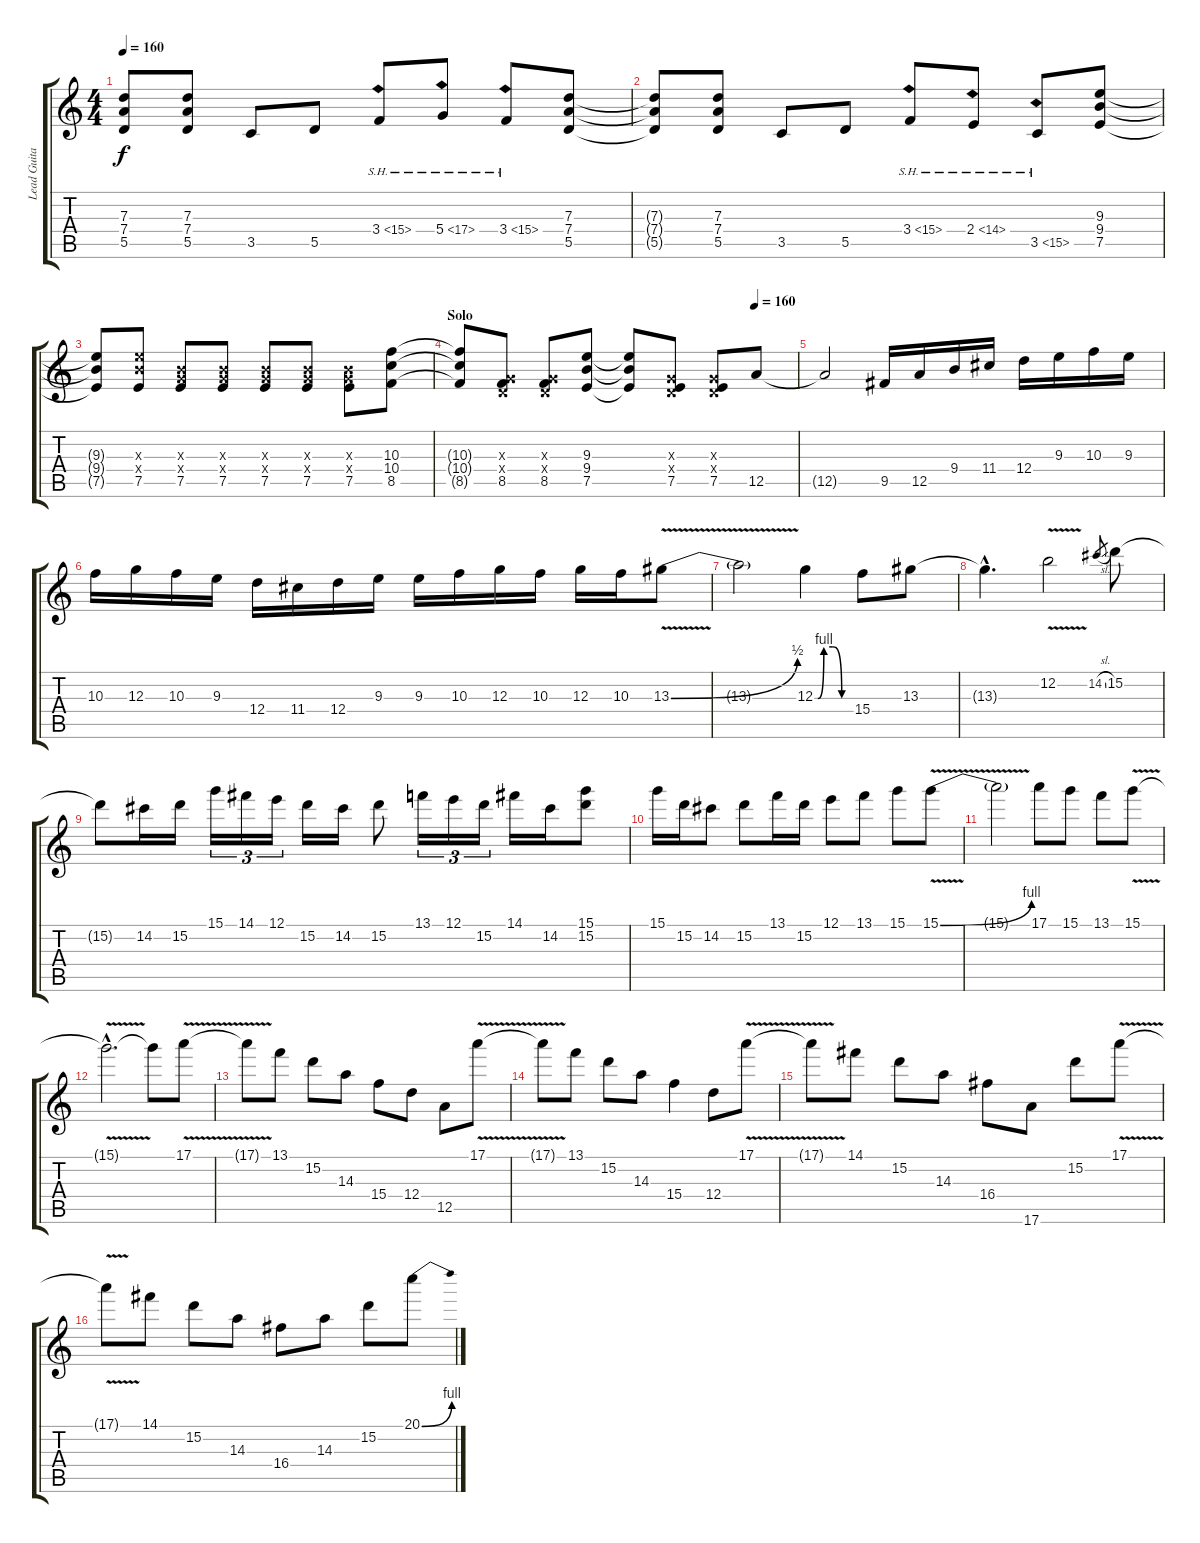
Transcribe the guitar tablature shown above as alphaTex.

\track ("Lead Guitar" "Lead Guita") {instrument distortionguitar}
\staff {score tabs}
\tuning (E4 B3 G3 D3 A2 E2) {hide}
\ts (4 4)
\tempo 160
\clef g2
\ks c
(7.3{t} 7.4{t} 5.5{t}).8{dy f} (7.3 7.4 5.5).8 3.5.8 5.5.8 3.4{sh 12}.8 5.4{sh 12}.8 3.4{sh 12}.8 (7.3 7.4 5.5).8 |
(7.3{t} 7.4{t} 5.5{t}).8 (7.3 7.4 5.5).8 3.5.8 5.5.8 3.4{sh 12}.8 2.4{sh 12}.8 3.5{sh 12}.8 (9.3 9.4 7.5).8 |
(9.3{t} 9.4{t} 7.5{t}).8 (9.3{x} 9.4{x} 7.5).8 (0.3{x} 9.4{x} 7.5).8 (0.3{x} 9.4{x} 7.5).8 (0.3{x} 9.4{x} 7.5).8 (0.3{x} 9.4{x} 7.5).8 (0.3{x} 9.4{x} 7.5).8 (10.3 10.4 8.5).8 |
\section ("" "Solo")
\tempo (160 0.875)
(10.3{t} 10.4{t} 8.5{t}).8 (0.3{x} 0.4{x} 8.5).8 (0.3{x} 0.4{x} 8.5).8 (9.3 9.4 7.5).8 (9.3{t} 9.4{t} 7.5{t}).8 (0.3{x} 0.4{x} 7.5).8 (0.3{x} 0.4{x} 7.5).8 12.5.8{volume 16} |
12.5{t}.2 9.5.16 12.5.16 9.4.16 11.4.16 12.4.16 9.3.16 10.3.16 9.3.16 |
10.3.16 12.3.16 10.3.16 9.3.16 12.4.16 11.4.16 12.4.16 9.3.16 9.3.16 10.3.16 12.3.16 10.3.16 12.3.16 10.3.16 13.3{be (bend 0 0 60 2) v}.8 |
13.3{t}.2 12.3{be (custom 0 0 5 0 15 4 30 4 45 0 60 0)}.4 15.4.8 13.3.8 |
13.3{hac t}.4{d} 12.2{v}.2 14.2{sl}.8{gr} 15.2.8 |
15.2{t}.8 14.2.16 15.2.16 15.1.16{tu (3 2)} 14.1.16{tu (3 2)} 12.1.16{tu (3 2)} 15.2.16 14.2.16 15.2.8 13.1.16{tu (3 2)} 12.1.16{tu (3 2)} 15.2.16{tu (3 2)} 14.1.16 14.2.16 (15.1 15.2).8 |
15.1.16 15.2.16 14.2.8 15.2.8 13.1.16 15.2.16 12.1.8 13.1.8 15.1.8 15.1{be (bend 0 0 60 4) v}.8 |
15.1{t}.2 17.1.8 15.1.8 13.1.8 15.1{v}.8 |
15.1{hac t}.2{d} 15.1{t}.8 17.1{v}.8 |
17.1{t}.8 13.1.8 15.2.8 14.3.8 15.4.8 12.4.8 12.5.8 17.1{v}.8 |
17.1{t}.8 13.1.8 15.2.8 14.3.8 15.4.4 12.4.8 17.1{v}.8 |
17.1{t}.8 14.1.8 15.2.8 14.3.8 16.4.8 17.6.8 15.2.8 17.1{v}.8 |
17.1{t}.8 14.1.8 15.2.8 14.3.8 16.4.8 14.3.8 15.2.8 20.1{be (bend 0 0 60 4)}.8
